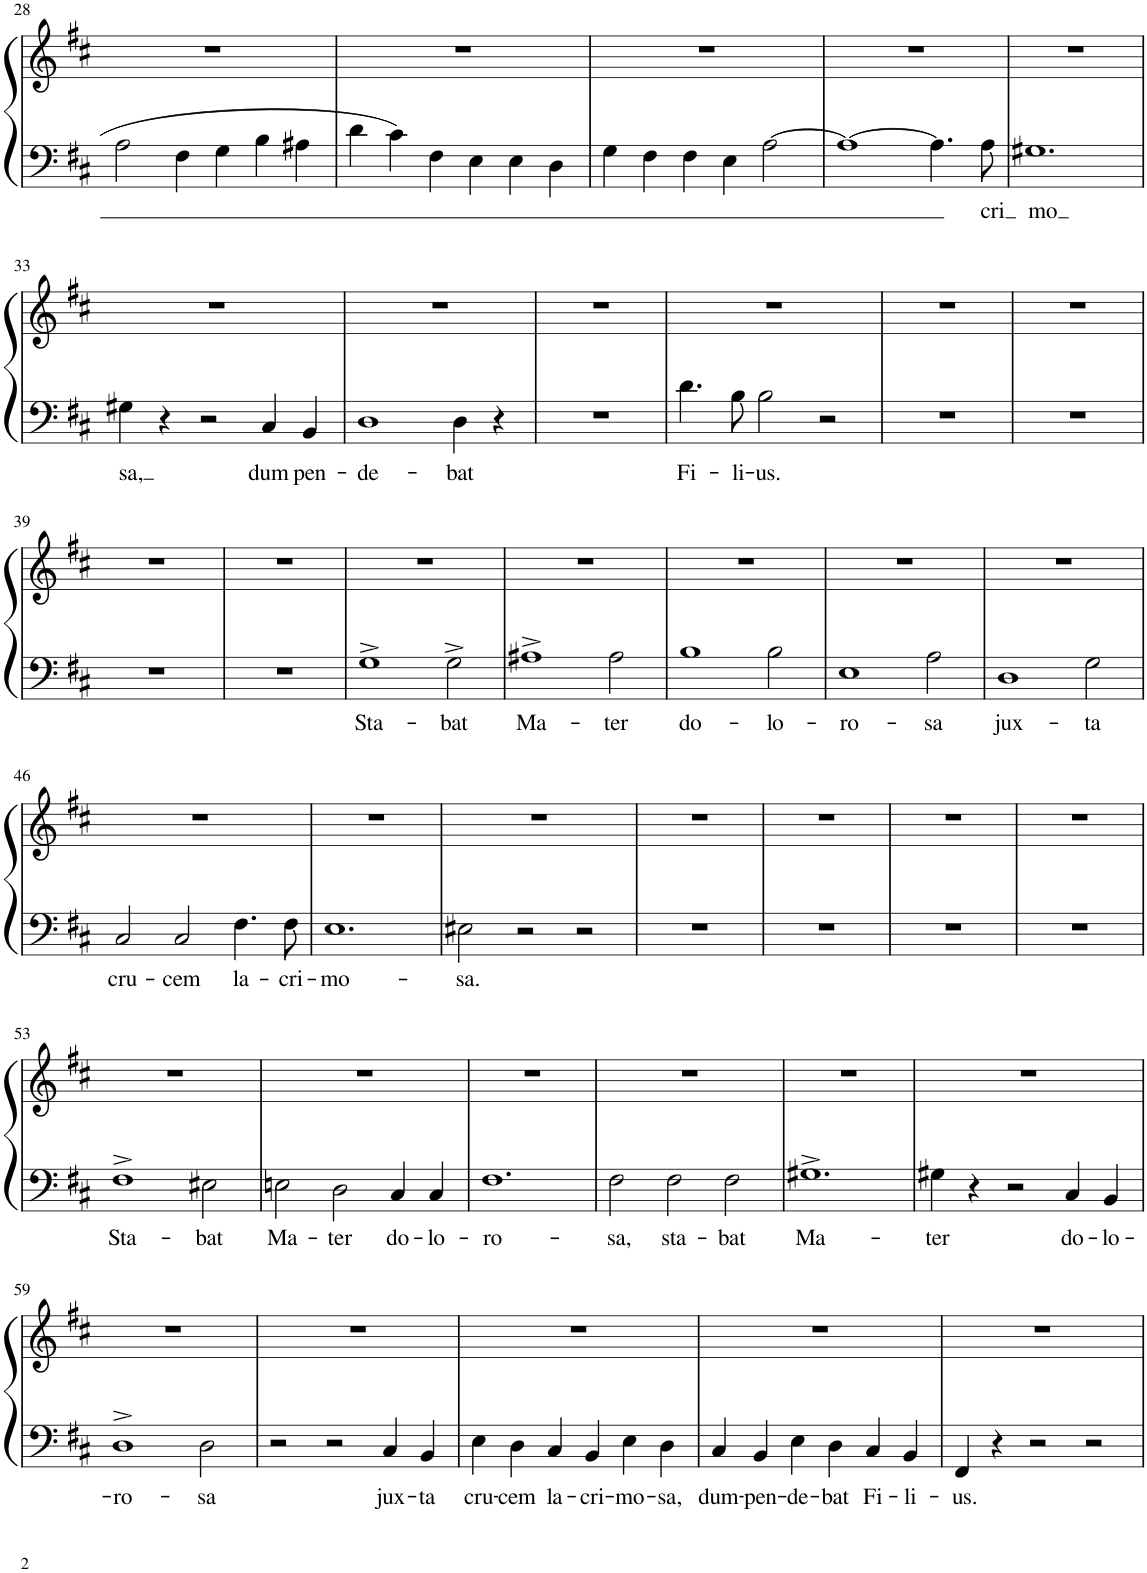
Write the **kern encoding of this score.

**kern	**text	**kern
*part1	*part1	*part1
*staff2	*staff2	*staff1
*I"Piano	*	*
*I'Pno.	*	*
!!LO:PB:g=z
*clefF4	*	*clefG2
*k[f#c#]	*	*k[f#c#]
*M3/2	*	*M3/2
=28	=28	=28
2A\	.	1.r
4F#\	.	.
4G\	.	.
4B\	.	.
4A#X\	.	.
=29	=29	=29
4d\	.	1.r
4c#\	.	.
4F#\	.	.
4E\	.	.
4E\	.	.
4D\	.	.
=30	=30	=30
4G\	.	1.r
4F#\	.	.
4F#\	.	.
4E\	.	.
[2A\	.	.
=31	=31	=31
1A_	.	1.r
4.A\]	.	.
!	!LO:LY:b	!
8A\	cri	.
=32	=32	=32
!	!LO:LY:b	!
1.G#X	mo	1.r
!!LO:LB:g=z
=33	=33	=33
!	!LO:LY:b	!
4G#X\	sa,	1.r
4r	.	.
2r	.	.
!	!LO:LY:b	!
4C#/	dum	.
!	!LO:LY:b	!
4BB/	pen-	.
=34	=34	=34
!	!LO:LY:b	!
1D	-de-	1.r
!	!LO:LY:b	!
4D\	-bat	.
4r	.	.
=35	=35	=35
1.r	.	1.r
=36	=36	=36
!	!LO:LY:b	!
4.d\	Fi-	1.r
!	!LO:LY:b	!
8B\	-li-	.
!	!LO:LY:b	!
2B\	-us.	.
2r	.	.
=37	=37	=37
1.r	.	1.r
=38	=38	=38
1.r	.	1.r
!!LO:LB:g=z
=39	=39	=39
1.r	.	1.r
=40	=40	=40
1.r	.	1.r
=41	=41	=41
!	!LO:LY:b	!
1G^	Sta-	1.r
!	!LO:LY:b	!
2G^\	-bat	.
=42	=42	=42
!	!LO:LY:b	!
1A#X^	Ma-	1.r
!	!LO:LY:b	!
2A#\	-ter	.
=43	=43	=43
!	!LO:LY:b	!
1B	do-	1.r
!	!LO:LY:b	!
2B\	-lo-	.
=44	=44	=44
!	!LO:LY:b	!
1E	-ro-	1.r
!	!LO:LY:b	!
2A\	-sa	.
=45	=45	=45
!	!LO:LY:b	!
1D	jux-	1.r
!	!LO:LY:b	!
2G\	-ta	.
!!LO:LB:g=z
=46	=46	=46
!	!LO:LY:b	!
2C#/	cru-	1.r
!	!LO:LY:b	!
2C#/	-cem	.
!	!LO:LY:b	!
4.F#\	la-	.
!	!LO:LY:b	!
8F#\	-cri-	.
=47	=47	=47
!	!LO:LY:b	!
1.E	-mo-	1.r
=48	=48	=48
!	!LO:LY:b	!
2E#X\	-sa.	1.r
2r	.	.
2r	.	.
=49	=49	=49
1.r	.	1.r
=50	=50	=50
1.r	.	1.r
=51	=51	=51
1.r	.	1.r
=52	=52	=52
1.r	.	1.r
!!LO:LB:g=z
=53	=53	=53
!	!LO:LY:b	!
1F#^	Sta-	1.r
!	!LO:LY:b	!
2E#X\	-bat	.
=54	=54	=54
!	!LO:LY:b	!
2En\	Ma-	1.r
!	!LO:LY:b	!
2D\	-ter	.
!	!LO:LY:b	!
4C#/	do-	.
!	!LO:LY:b	!
4C#/	-lo-	.
=55	=55	=55
!	!LO:LY:b	!
1.F#	-ro-	1.r
=56	=56	=56
!	!LO:LY:b	!
2F#\	-sa,	1.r
!	!LO:LY:b	!
2F#\	sta-	.
!	!LO:LY:b	!
2F#\	-bat	.
=57	=57	=57
!	!LO:LY:b	!
1.G#X^	Ma-	1.r
=58	=58	=58
!	!LO:LY:b	!
4G#X\	-ter	1.r
4r	.	.
2r	.	.
!	!LO:LY:b	!
4C#/	do-	.
!	!LO:LY:b	!
4BB/	-lo-	.
!!LO:LB:g=z
=59	=59	=59
!	!LO:LY:b	!
1D^	-ro-	1.r
!	!LO:LY:b	!
2D\	-sa	.
=60	=60	=60
2r	.	1.r
2r	.	.
!	!LO:LY:b	!
4C#/	jux-	.
!	!LO:LY:b	!
4BB/	-ta	.
=61	=61	=61
!	!LO:LY:b	!
4E\	cru-	1.r
!	!LO:LY:b	!
4D\	-cem	.
!	!LO:LY:b	!
4C#/	la-	.
!	!LO:LY:b	!
4BB/	-cri-	.
!	!LO:LY:b	!
4E\	-mo-	.
!	!LO:LY:b	!
4D\	-sa,	.
=62	=62	=62
!	!LO:LY:b	!
4C#/	dum-	1.r
!	!LO:LY:b	!
4BB/	-pen-	.
!	!LO:LY:b	!
4E\	-de-	.
!	!LO:LY:b	!
4D\	-bat	.
!	!LO:LY:b	!
4C#/	Fi-	.
!	!LO:LY:b	!
4BB/	-li-	.
=63	=63	=63
!	!LO:LY:b	!
4FF#/	-us.	1.r
4r	.	.
2r	.	.
2r	.	.
=	=	=
*-	*-	*-
